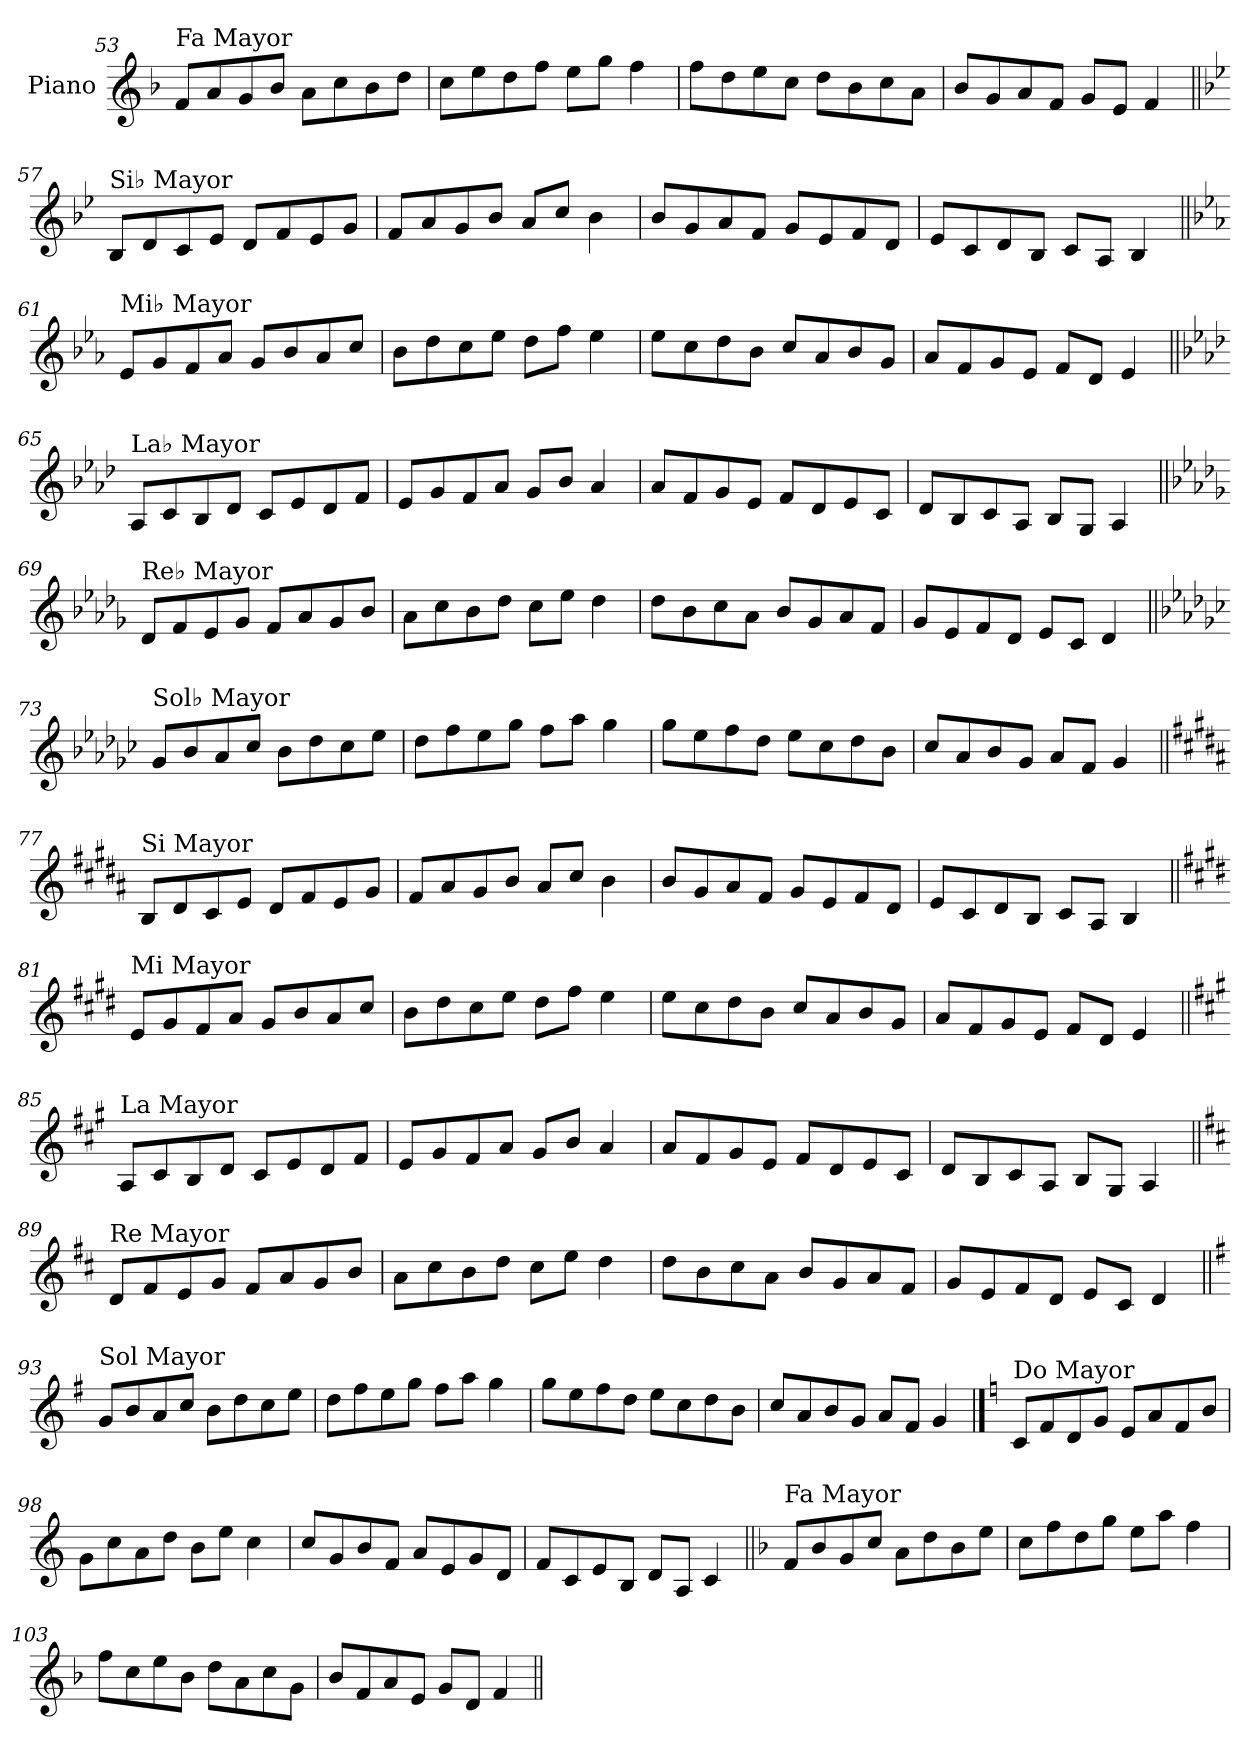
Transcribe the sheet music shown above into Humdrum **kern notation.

**kern
*part1
*staff1
*I"Piano
*I'Pno.
!!LO:LB:g=z
*clefG2
*k[b-]
=53
!LO:TX:a:t=Fa Mayor
8f/L
8a/
8g/
8b-/J
8a\L
8cc\
8b-\
8dd\J
=54
8cc\L
8ee\
8dd\
8ff\J
8ee\L
8gg\J
4ff\
=55
8ff\L
8dd\
8ee\
8cc\J
8dd\L
8b-\
8cc\
8a\J
=56
8b-/L
8g/
8a/
8f/J
8g/L
8e/J
4f/
!!LO:LB:g=z
=57||
*k[b-e-]
!LO:TX:a:t=Si♭ Mayor
8B-/L
8d/
8c/
8e-/J
8d/L
8f/
8e-/
8g/J
=58
8f/L
8a/
8g/
8b-/J
8a/L
8cc/J
4b-\
=59
8b-/L
8g/
8a/
8f/J
8g/L
8e-/
8f/
8d/J
=60
8e-/L
8c/
8d/
8B-/J
8c/L
8A/J
4B-/
!!LO:LB:g=z
=61||
*k[b-e-a-]
!LO:TX:a:t=Mi♭ Mayor
8e-/L
8g/
8f/
8a-/J
8g/L
8b-/
8a-/
8cc/J
=62
8b-\L
8dd\
8cc\
8ee-\J
8dd\L
8ff\J
4ee-\
=63
8ee-\L
8cc\
8dd\
8b-\J
8cc/L
8a-/
8b-/
8g/J
=64
8a-/L
8f/
8g/
8e-/J
8f/L
8d/J
4e-/
!!LO:LB:g=z
=65||
*k[b-e-a-d-]
!LO:TX:a:t=La♭ Mayor
8A-/L
8c/
8B-/
8d-/J
8c/L
8e-/
8d-/
8f/J
=66
8e-/L
8g/
8f/
8a-/J
8g/L
8b-/J
4a-/
=67
8a-/L
8f/
8g/
8e-/J
8f/L
8d-/
8e-/
8c/J
=68
8d-/L
8B-/
8c/
8A-/J
8B-/L
8G/J
4A-/
!!LO:LB:g=z
=69||
*k[b-e-a-d-g-]
!LO:TX:a:t=Re♭ Mayor
8d-/L
8f/
8e-/
8g-/J
8f/L
8a-/
8g-/
8b-/J
=70
8a-\L
8cc\
8b-\
8dd-\J
8cc\L
8ee-\J
4dd-\
=71
8dd-\L
8b-\
8cc\
8a-\J
8b-/L
8g-/
8a-/
8f/J
=72
8g-/L
8e-/
8f/
8d-/J
8e-/L
8c/J
4d-/
!!LO:LB:g=z
=73||
*k[b-e-a-d-g-c-]
!LO:TX:a:t=Sol♭ Mayor
8g-/L
8b-/
8a-/
8cc-/J
8b-\L
8dd-\
8cc-\
8ee-\J
=74
8dd-\L
8ff\
8ee-\
8gg-\J
8ff\L
8aa-\J
4gg-\
=75
8gg-\L
8ee-\
8ff\
8dd-\J
8ee-\L
8cc-\
8dd-\
8b-\J
=76
8cc-/L
8a-/
8b-/
8g-/J
8a-/L
8f/J
4g-/
!!LO:LB:g=z
=77||
*k[f#c#g#d#a#]
!LO:TX:a:t=Si Mayor
8B/L
8d#/
8c#/
8e/J
8d#/L
8f#/
8e/
8g#/J
=78
8f#/L
8a#/
8g#/
8b/J
8a#/L
8cc#/J
4b\
=79
8b/L
8g#/
8a#/
8f#/J
8g#/L
8e/
8f#/
8d#/J
=80
8e/L
8c#/
8d#/
8B/J
8c#/L
8A#/J
4B/
!!LO:LB:g=z
=81||
*k[f#c#g#d#]
!LO:TX:a:t=Mi Mayor
8e/L
8g#/
8f#/
8a/J
8g#/L
8b/
8a/
8cc#/J
=82
8b\L
8dd#\
8cc#\
8ee\J
8dd#\L
8ff#\J
4ee\
=83
8ee\L
8cc#\
8dd#\
8b\J
8cc#/L
8a/
8b/
8g#/J
=84
8a/L
8f#/
8g#/
8e/J
8f#/L
8d#/J
4e/
!!LO:LB:g=z
=85||
*k[f#c#g#]
!LO:TX:a:t=La Mayor
8A/L
8c#/
8B/
8d/J
8c#/L
8e/
8d/
8f#/J
=86
8e/L
8g#/
8f#/
8a/J
8g#/L
8b/J
4a/
=87
8a/L
8f#/
8g#/
8e/J
8f#/L
8d/
8e/
8c#/J
=88
8d/L
8B/
8c#/
8A/J
8B/L
8G#/J
4A/
!!LO:LB:g=z
=89||
*k[f#c#]
!LO:TX:a:t=Re Mayor
8d/L
8f#/
8e/
8g/J
8f#/L
8a/
8g/
8b/J
=90
8a\L
8cc#\
8b\
8dd\J
8cc#\L
8ee\J
4dd\
=91
8dd\L
8b\
8cc#\
8a\J
8b/L
8g/
8a/
8f#/J
=92
8g/L
8e/
8f#/
8d/J
8e/L
8c#/J
4d/
!!LO:LB:g=z
=93||
*k[f#]
!LO:TX:a:t=Sol Mayor
8g/L
8b/
8a/
8cc/J
8b\L
8dd\
8cc\
8ee\J
=94
8dd\L
8ff#\
8ee\
8gg\J
8ff#\L
8aa\J
4gg\
=95
8gg\L
8ee\
8ff#\
8dd\J
8ee\L
8cc\
8dd\
8b\J
=96
8cc/L
8a/
8b/
8g/J
8a/L
8f#/J
4g/
!!LO:PB:g=z
==97
*k[]
!LO:TX:a:t=Do Mayor
8c/L
8f/
8d/
8g/J
8e/L
8a/
8f/
8b/J
=98
8g\L
8cc\
8a\
8dd\J
8b\L
8ee\J
4cc\
=99
8cc/L
8g/
8b/
8f/J
8a/L
8e/
8g/
8d/J
=100
8f/L
8c/
8e/
8B/J
8d/L
8A/J
4c/
!!LO:LB:g=z
=101||
*k[b-]
!LO:TX:a:t=Fa Mayor
8f/L
8b-/
8g/
8cc/J
8a\L
8dd\
8b-\
8ee\J
=102
8cc\L
8ff\
8dd\
8gg\J
8ee\L
8aa\J
4ff\
=103
8ff\L
8cc\
8ee\
8b-\J
8dd\L
8a\
8cc\
8g\J
=104
8b-/L
8f/
8a/
8e/J
8g/L
8d/J
4f/
=||
*-
